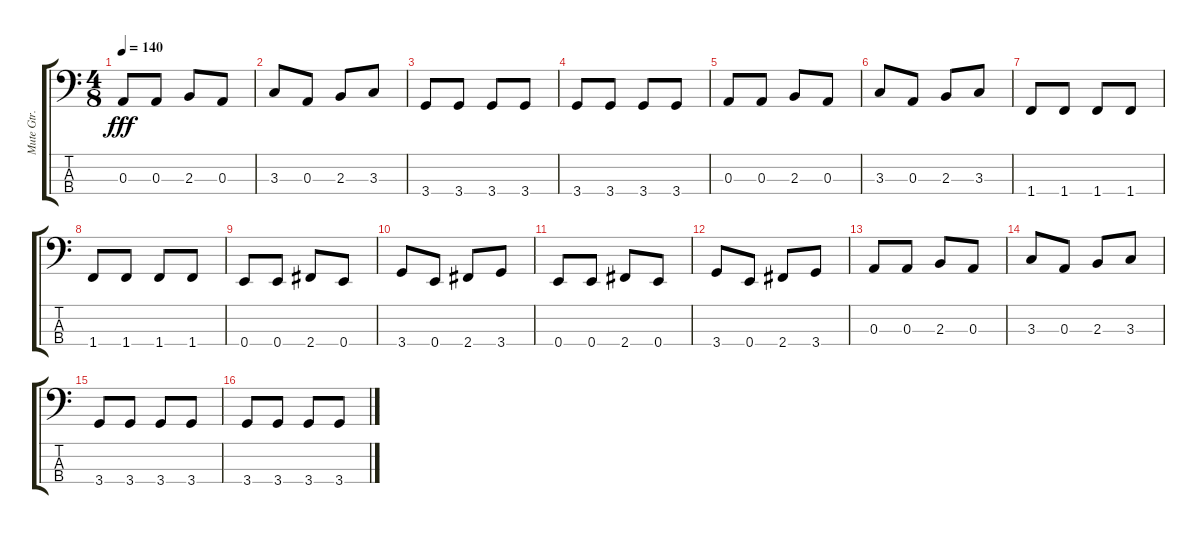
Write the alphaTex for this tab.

\track ("Mute Gtr." "Mute Gtr.") {instrument slapbass1}
\staff {score tabs}
\tuning (G2 D2 A1 E1) {hide}
\ts (4 8)
\tempo 140
\clef f4
\ks c
0.3.8{dy fff} 0.3.8 2.3.8 0.3.8 |
3.3.8 0.3.8 2.3.8 3.3.8 |
3.4.8 3.4.8 3.4.8 3.4.8 |
3.4.8 3.4.8 3.4.8 3.4.8 |
0.3.8 0.3.8 2.3.8 0.3.8 |
3.3.8 0.3.8 2.3.8 3.3.8 |
1.4.8 1.4.8 1.4.8 1.4.8 |
1.4.8 1.4.8 1.4.8 1.4.8 |
0.4.8 0.4.8 2.4.8 0.4.8 |
3.4.8 0.4.8 2.4.8 3.4.8 |
0.4.8 0.4.8 2.4.8 0.4.8 |
3.4.8 0.4.8 2.4.8 3.4.8 |
0.3.8 0.3.8 2.3.8 0.3.8 |
3.3.8 0.3.8 2.3.8 3.3.8 |
3.4.8 3.4.8 3.4.8 3.4.8 |
3.4.8 3.4.8 3.4.8 3.4.8
